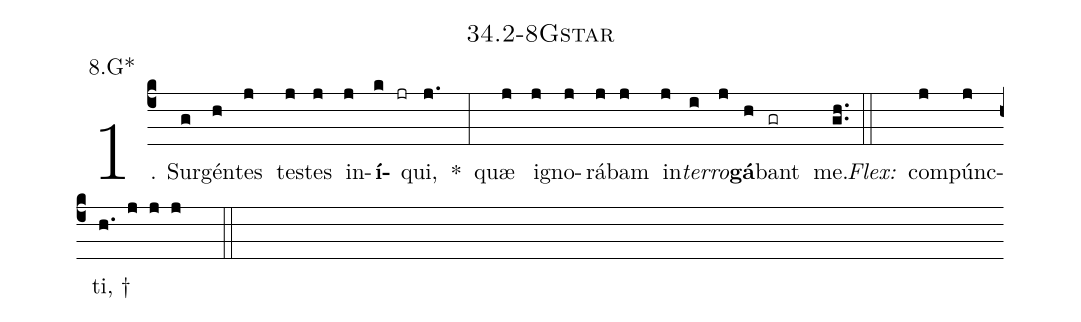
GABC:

name: 34.2-8Gstar;
annotation: 8.G*;
%%
(c4)1. Sur(g)gén(h)tes(j) tes(j)tes(j) in(j)<b>í</b>(k jr)qui,(j.) *(:) quæ(j) i(j)gno(j)rá(j)bam(j) in(j)<i>ter</i>(i)<i>ro</i>(j)<b>gá</b>(h)bant(gr) me.(gh..) (::)
<i>Flex:</i>()  com(j)púnc(j)ti, †(h. j j j  ::)

%E(j) u(j) o(i) u(j) a(h) e.(gh..) (::)
